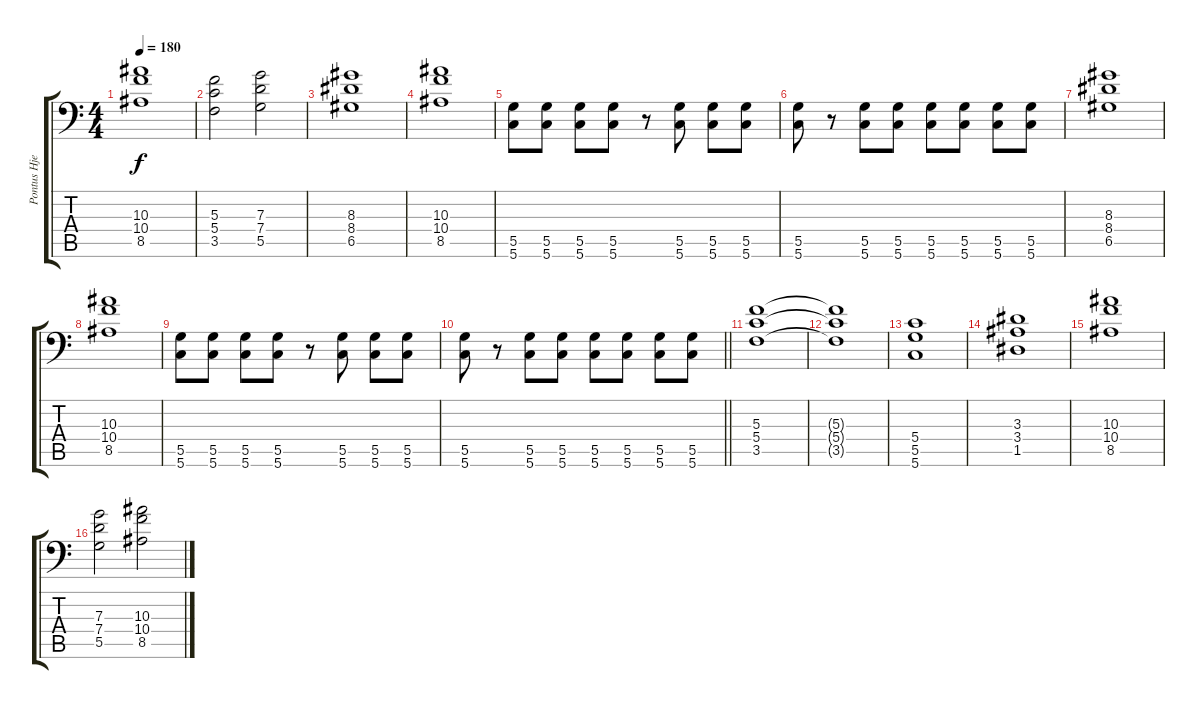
\track ("Pontus Hjelm" "Pontus Hje") {instrument distortionguitar}
\staff {score tabs}
\tuning (A3 E3 C3 G2 D2 G1) {hide}
\ts (4 4)
\tempo 180
\clef f4
\ks c
(10.3 10.4 8.5).1{dy f} |
(5.3 5.4 3.5).2 (7.3 7.4 5.5).2 |
(8.3 8.4 6.5).1 |
(10.3 10.4 8.5).1 |
(5.5 5.6).8 (5.5 5.6).8 (5.5 5.6).8 (5.5 5.6).8 r.8 (5.5 5.6).8 (5.5 5.6).8 (5.5 5.6).8 |
(5.5 5.6).8 r.8 (5.5 5.6).8 (5.5 5.6).8 (5.5 5.6).8 (5.5 5.6).8 (5.5 5.6).8 (5.5 5.6).8 |
(8.3 8.4 6.5).1 |
(10.3 10.4 8.5).1 |
(5.5 5.6).8 (5.5 5.6).8 (5.5 5.6).8 (5.5 5.6).8 r.8 (5.5 5.6).8 (5.5 5.6).8 (5.5 5.6).8 |
\barLineRight lightlight
(5.5 5.6).8 r.8 (5.5 5.6).8 (5.5 5.6).8 (5.5 5.6).8 (5.5 5.6).8 (5.5 5.6).8 (5.5 5.6).8 |
(5.3 5.4 3.5).1 |
(5.3{t} 5.4{t} 3.5{t}).1 |
(5.4 5.5 5.6).1 |
(3.3 3.4 1.5).1 |
(10.3 10.4 8.5).1 |
(7.3 7.4 5.5).2 (10.3 10.4 8.5).2
